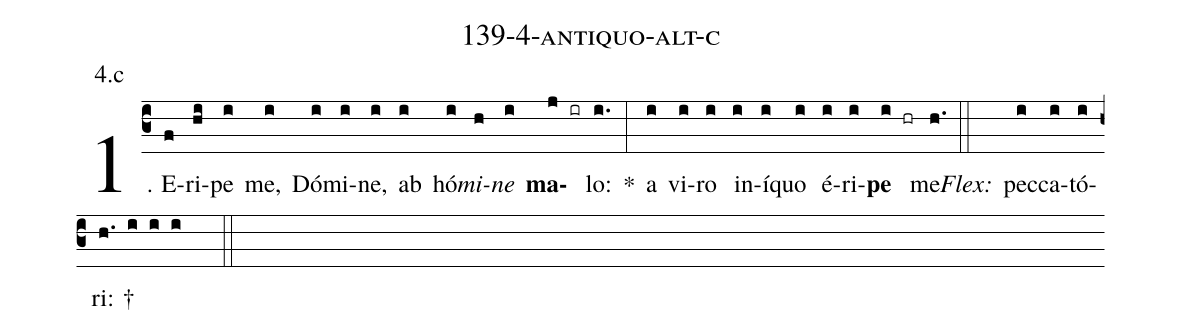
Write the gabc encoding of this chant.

name: 139-4-antiquo-alt-c;
annotation: 4.c;
%%
(c3)1. E(f)ri(hi)pe(i) me,(i) Dó(i)mi(i)ne,(i) ab(i) hó(i)<i>mi</i>(h)<i>ne</i>(i) <b>ma</b>(j ir)lo:(i.) *(:) a(i) vi(i)ro(i) in(i)í(i)quo(i) é(i)ri(i)<b>pe</b>(i hr) me.(h.) (::)
<i>Flex:</i>()  pec(i)ca(i)tó(i)ri: †(h. i i i  ::)
